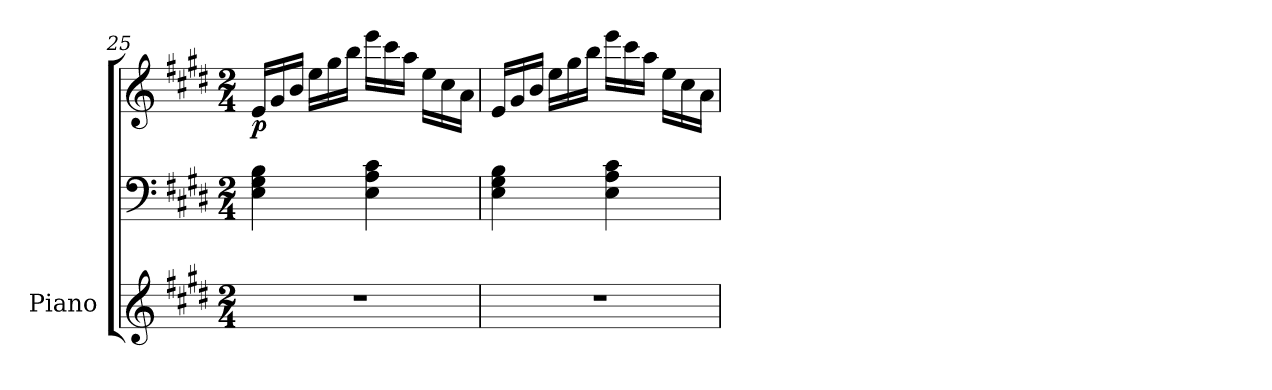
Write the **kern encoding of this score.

**kern	**kern	**kern	**dynam
*part1	*part1	*part1	*part1
*staff3	*staff2	*staff1	*staff1/2/3
*I"Piano	*	*	*
*I'Pno	*	*	*
*clefG2	*clefF4	*clefG2	*
*k[f#c#g#d#]	*k[f#c#g#d#]	*k[f#c#g#d#]	*
*M2/4	*M2/4	*M2/4	*
*	*	*Xtuplet	*
=25	=25	=25	=25
!	!	!	!LO:DY:b
2r	4E\ 4G#\ 4B\	24e/LL	p
.	.	24g#/	.
.	.	24b/JJ	.
.	.	24ee\LL	.
.	.	24gg#\	.
.	.	24bb\JJ	.
.	4E\ 4A\ 4c#\	24eee\LL	.
.	.	24ccc#\	.
.	.	24aa\JJ	.
.	.	24ee\LL	.
.	.	24cc#\	.
.	.	24a\JJ	.
=26	=26	=26	=26
2r	4E\ 4G#\ 4B\	24e/LL	.
.	.	24g#/	.
.	.	24b/JJ	.
.	.	24ee\LL	.
.	.	24gg#\	.
.	.	24bb\JJ	.
.	4E\ 4A\ 4c#\	24eee\LL	.
.	.	24ccc#\	.
.	.	24aa\JJ	.
.	.	24ee\LL	.
.	.	24cc#\	.
.	.	24a\JJ	.
=	=	=	=
*-	*-	*-	*-
